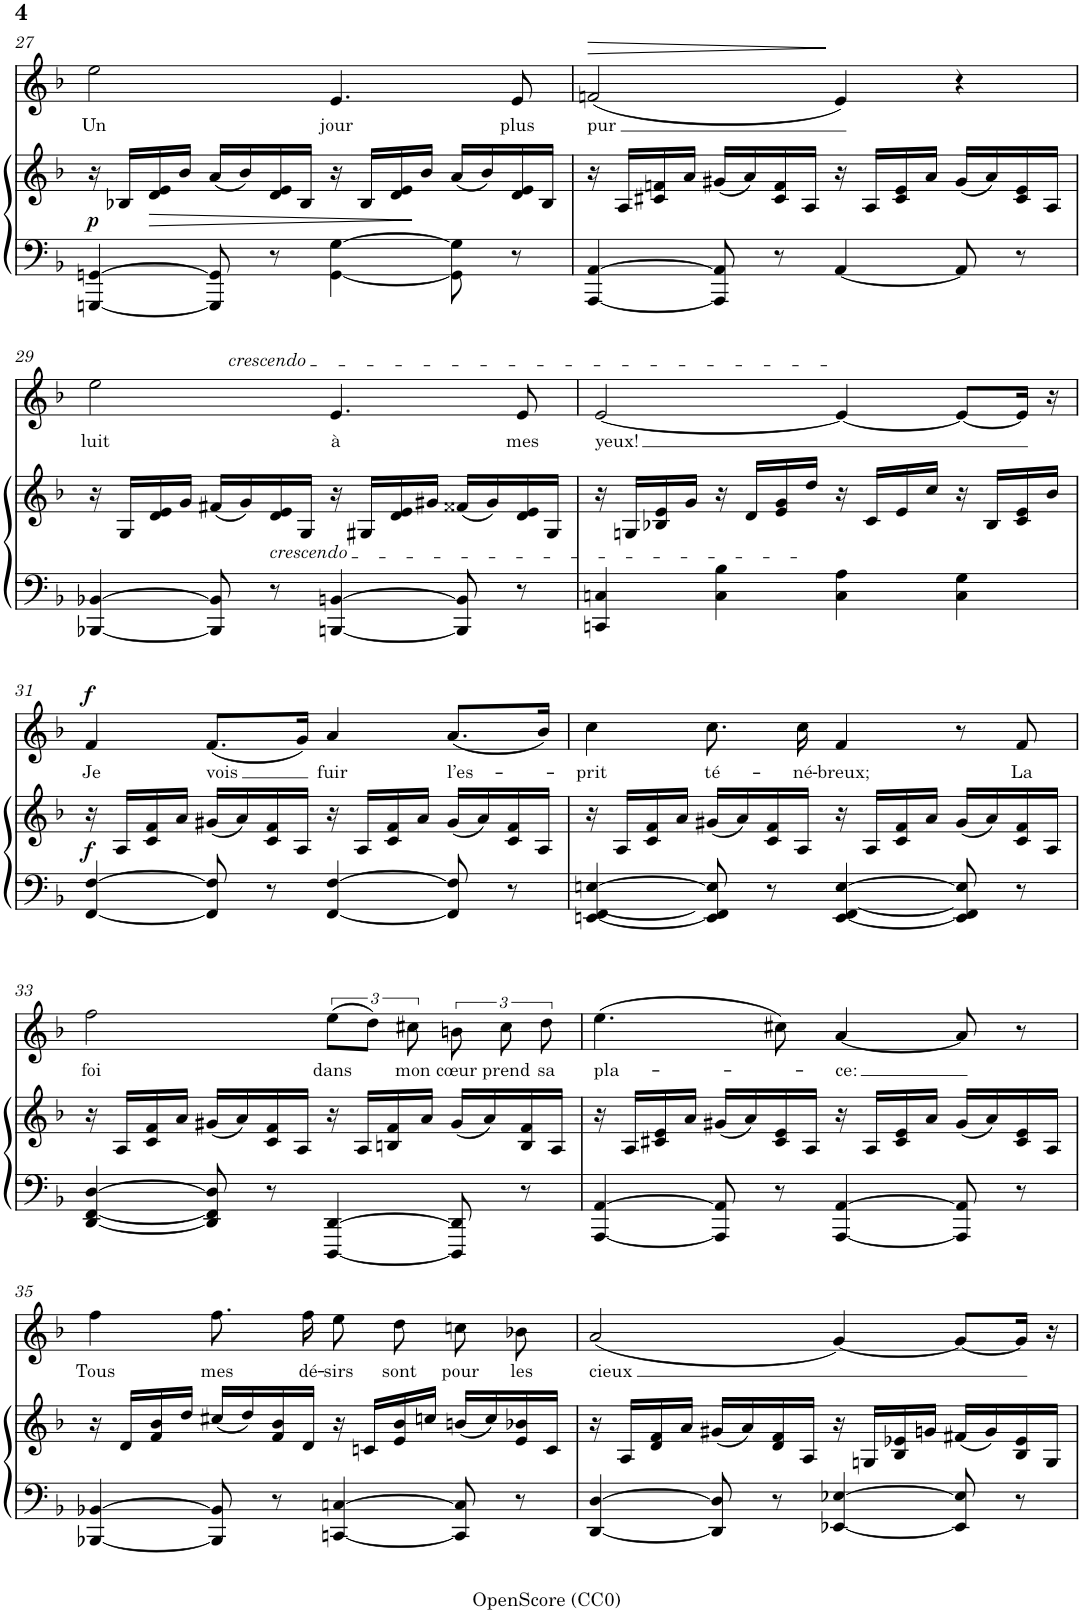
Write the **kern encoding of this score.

**kern	**kern	**dynam	**kern	**text	**dynam
*part2	*part2	*part2	*part1	*part1	*part1
*staff3	*staff2	*staff2/3	*staff1	*staff1	*staff1
*I"Piano	*	*	*I"Chant Voice	*	*
*I'Pno	*	*	*	*	*
!!LO:PB:g=z
*clefF4	*clefG2	*	*clefG2	*	*
*k[b-]	*k[b-]	*	*k[b-]	*	*
*M4/4	*M4/4	*	*M4/4	*	*
*met(c)	*met(c)	*	*met(c)	*	*
=27	=27	=27	=27	=27	=27
!	!	!LO:DY:b	!	!LO:LY:b	!
[4GGGn/ [4GGn/	16r	p	2ee\	Un	.
.	16B-X/LL	.	.	.	.
!	!	!LO:HP:b	!	!	!
.	16d/ 16e/	>	.	.	.
.	16b-/JJ	.	.	.	.
8GGG/] 8GG/]	(16a/LL	.	.	.	.
.	16b-/)	.	.	.	.
8r	16d/ 16e/	.	.	.	.
.	16B-/JJ	.	.	.	.
!	!	!	!	!LO:LY:b	!
[4GG\ [4G\	16r	.	4.e/	jour	.
.	16B-/LL	.	.	.	.
.	16d/ 16e/	.	.	.	.
.	16b-/JJ	]	.	.	.
8GG\] 8G\]	(16a/LL	.	.	.	.
.	16b-/)	.	.	.	.
!	!	!	!	!LO:LY:b	!
8r	16d/ 16e/	.	8e/	plus	.
.	16B-/JJ	.	.	.	.
=28	=28	=28	=28	=28	=28
!	!	!	!	!LO:LY:b	!LO:HP:b
[4AAA/ [4AA/	16r	.	(2fn/	pur	>
.	16A/LL	.	.	.	.
.	16c#X/ 16fn/	.	.	.	.
.	16a/JJ	.	.	.	.
8AAA/] 8AA/]	(16g#X/LL	.	.	.	.
.	16a/)	.	.	.	.
8r	16c#/ 16f/	.	.	.	.
.	16A/JJ	.	.	.	.
[4AA/	16r	.	4e/)	.	]
.	16A/LL	.	.	.	.
.	16c#/ 16e/	.	.	.	.
.	16a/JJ	.	.	.	.
8AA/]	(16g#/LL	.	4r	.	.
.	16a/)	.	.	.	.
8r	16c#/ 16e/	.	.	.	.
.	16A/JJ	.	.	.	.
!!LO:LB:g=z
=29	=29	=29	=29	=29	=29
!	!	!	!LO:TX:a:i:t=crescendo	!	!
!	!	!	!	!LO:LY:b	!
[4BBB-X/ [4BB-X/	16r	.	2ee\	luit	.
.	16G/LL	.	.	.	.
.	16d/ 16e/	.	.	.	.
.	16g/JJ	.	.	.	.
8BBB-/] 8BB-/]	(16f#X/LL	.	.	.	.
.	16g/)	.	.	.	.
!	!LO:TX:b:i:t=crescendo	!	!	!	!
8r	16d/ 16e/	.	.	.	.
.	16G/JJ	.	.	.	.
!	!	!	!	!LO:LY:b	!
[4BBBn/ [4BBn/	16r	.	4.e/	à	.
.	16G#X/LL	.	.	.	.
.	16d/ 16e/	.	.	.	.
.	16g#X/JJ	.	.	.	.
8BBB/] 8BB/]	(16f##X/LL	.	.	.	.
.	16g#/)	.	.	.	.
!	!	!	!	!LO:LY:b	!
8r	16d/ 16e/	.	8e/	mes	.
.	16G#/JJ	.	.	.	.
=30	=30	=30	=30	=30	=30
!	!	!	!	!LO:LY:b	!
4CCn/ 4Cn/	16r	.	[2e/	yeux!	.
.	16Gn/LL	.	.	.	.
.	16B-X/ 16e/	.	.	.	.
.	16g/JJ	.	.	.	.
4C\ 4B-\	16r	.	.	.	.
.	16d/LL	.	.	.	.
.	16e/ 16g/	.	.	.	.
.	16dd/JJ	.	.	.	.
4C\ 4A\	16r	.	4e/_	.	.
.	16c/LL	.	.	.	.
.	16e/	.	.	.	.
.	16cc/JJ	.	.	.	.
4C\ 4G\	16r	.	8e/L_	.	.
.	16B-/LL	.	.	.	.
.	16c/ 16e/	.	16e/Jk]	.	.
.	16b-/JJ	.	16r	.	.
!!LO:LB:g=z
=31	=31	=31	=31	=31	=31
!	!	!LO:DY:b	!	!LO:LY:b	!LO:DY:a
[4FF/ [4F/	16r	f	4f/	Je	f
.	16A/LL	.	.	.	.
.	16c/ 16f/	.	.	.	.
.	16a/JJ	.	.	.	.
!	!	!	!	!LO:LY:b	!
8FF/] 8F/]	(16g#X/LL	.	(8.f/L	vois	.
.	16a/)	.	.	.	.
8r	16c/ 16f/	.	.	.	.
.	16A/JJ	.	16g/Jk)	.	.
!	!	!	!	!LO:LY:b	!
[4FF/ [4F/	16r	.	4a/	fuir	.
.	16A/LL	.	.	.	.
.	16c/ 16f/	.	.	.	.
.	16a/JJ	.	.	.	.
!	!	!	!	!LO:LY:b	!
8FF/] 8F/]	(16g#/LL	.	(8.a/L	l’es-	.
.	16a/)	.	.	.	.
8r	16c/ 16f/	.	.	.	.
.	16A/JJ	.	16b-/Jk)	.	.
=32	=32	=32	=32	=32	=32
!	!	!	!	!LO:LY:b	!
[4EEn/ [<4FF/ [4En/	16r	.	4cc\	-prit	.
.	16A/LL	.	.	.	.
.	16c/ 16f/	.	.	.	.
.	16a/JJ	.	.	.	.
!	!	!	!	!LO:LY:b	!
8EE/] 8FF/] 8E/]	(16g#X/LL	.	8.cc\	té-	.
.	16a/)	.	.	.	.
8r	16c/ 16f/	.	.	.	.
!	!	!	!	!LO:LY:b	!
.	16A/JJ	.	16cc\	-né-	.
!	!	!	!	!LO:LY:b	!
[4EE/ [<4FF/ [4E/	16r	.	4f/	-breux;	.
.	16A/LL	.	.	.	.
.	16c/ 16f/	.	.	.	.
.	16a/JJ	.	.	.	.
8EE/] 8FF/] 8E/]	(16g#/LL	.	8r	.	.
.	16a/)	.	.	.	.
!	!	!	!	!LO:LY:b	!
8r	16c/ 16f/	.	8f/	La	.
.	16A/JJ	.	.	.	.
!!LO:LB:g=z
=33	=33	=33	=33	=33	=33
!	!	!	!	!LO:LY:b	!
[4DD/ [4FF/ [4D/	16r	.	2ff\	foi	.
.	16A/LL	.	.	.	.
.	16c/ 16f/	.	.	.	.
.	16a/JJ	.	.	.	.
8DD/] 8FF/] 8D/]	(16g#X/LL	.	.	.	.
.	16a/)	.	.	.	.
8r	16c/ 16f/	.	.	.	.
.	16A/JJ	.	.	.	.
!	!	!	!	!LO:LY:b	!
[4DDD/ [4DD/	16r	.	(12ee\L	dans	.
.	16A/LL	.	.	.	.
.	.	.	12dd\J)	.	.
.	16Bn/ 16f/	.	.	.	.
!	!	!	!	!LO:LY:b	!
.	.	.	12cc#X\	mon	.
.	16a/JJ	.	.	.	.
!	!	!	!	!LO:LY:b	!
8DDD/] 8DD/]	(16g#/LL	.	12bn\	cœur	.
.	16a/)	.	.	.	.
!	!	!	!	!LO:LY:b	!
.	.	.	12cc#\	prend	.
8r	16B/ 16f/	.	.	.	.
!	!	!	!	!LO:LY:b	!
.	.	.	12dd\	sa	.
.	16A/JJ	.	.	.	.
=34	=34	=34	=34	=34	=34
!	!	!	!	!LO:LY:b	!
[4AAA/ [4AA/	16r	.	(4.ee\	pla-	.
.	16A/LL	.	.	.	.
.	16c#X/ 16e/	.	.	.	.
.	16a/JJ	.	.	.	.
8AAA/] 8AA/]	(16g#X/LL	.	.	.	.
.	16a/)	.	.	.	.
8r	16c#/ 16e/	.	8cc#X\)	.	.
.	16A/JJ	.	.	.	.
!	!	!	!	!LO:LY:b	!
[4AAA/ [4AA/	16r	.	[4a/	-ce:	.
.	16A/LL	.	.	.	.
.	16c#/ 16e/	.	.	.	.
.	16a/JJ	.	.	.	.
8AAA/] 8AA/]	(16g#/LL	.	8a/]	.	.
.	16a/)	.	.	.	.
8r	16c#/ 16e/	.	8r	.	.
.	16A/JJ	.	.	.	.
!!LO:LB:g=z
=35	=35	=35	=35	=35	=35
!	!	!	!	!LO:LY:b	!
[4BBB-X/ [4BB-X/	16r	.	4ff\	Tous	.
.	16d/LL	.	.	.	.
.	16f/ 16b-/	.	.	.	.
.	16dd/JJ	.	.	.	.
!	!	!	!	!LO:LY:b	!
8BBB-/] 8BB-/]	(16cc#X/LL	.	8.ff\	mes	.
.	16dd/)	.	.	.	.
8r	16f/ 16b-/	.	.	.	.
!	!	!	!	!LO:LY:b	!
.	16d/JJ	.	16ff\	dé-	.
!	!	!	!	!LO:LY:b	!
[4CCn/ [4Cn/	16r	.	8ee\	-sirs	.
.	16cn/LL	.	.	.	.
!	!	!	!	!LO:LY:b	!
.	16e/ 16b-/	.	8dd\	sont	.
.	16ccn/JJ	.	.	.	.
!	!	!	!	!LO:LY:b	!
8CC/] 8C/]	(16bn/LL	.	8ccn\	pour	.
.	16cc/)	.	.	.	.
!	!	!	!	!LO:LY:b	!
8r	16e/ 16b-X/	.	8b-X\	les	.
.	16c/JJ	.	.	.	.
=36	=36	=36	=36	=36	=36
!	!	!	!	!LO:LY:b	!
[4DD/ [4D/	16r	.	(2a/	cieux	.
.	16A/LL	.	.	.	.
.	16d/ 16f/	.	.	.	.
.	16a/JJ	.	.	.	.
8DD/] 8D/]	(16g#X/LL	.	.	.	.
.	16a/)	.	.	.	.
8r	16d/ 16f/	.	.	.	.
.	16A/JJ	.	.	.	.
[4EE-X/ [4E-X/	16r	.	[4g/)	.	.
.	16Gn/LL	.	.	.	.
.	16B-/ 16e-X/	.	.	.	.
.	16gn/JJ	.	.	.	.
8EE-/] 8E-/]	(16f#X/LL	.	8g/L_	.	.
.	16g/)	.	.	.	.
8r	16B-/ 16e-/	.	16g/Jk]	.	.
.	16G/JJ	.	16r	.	.
=	=	=	=	=	=
*-	*-	*-	*-	*-	*-
